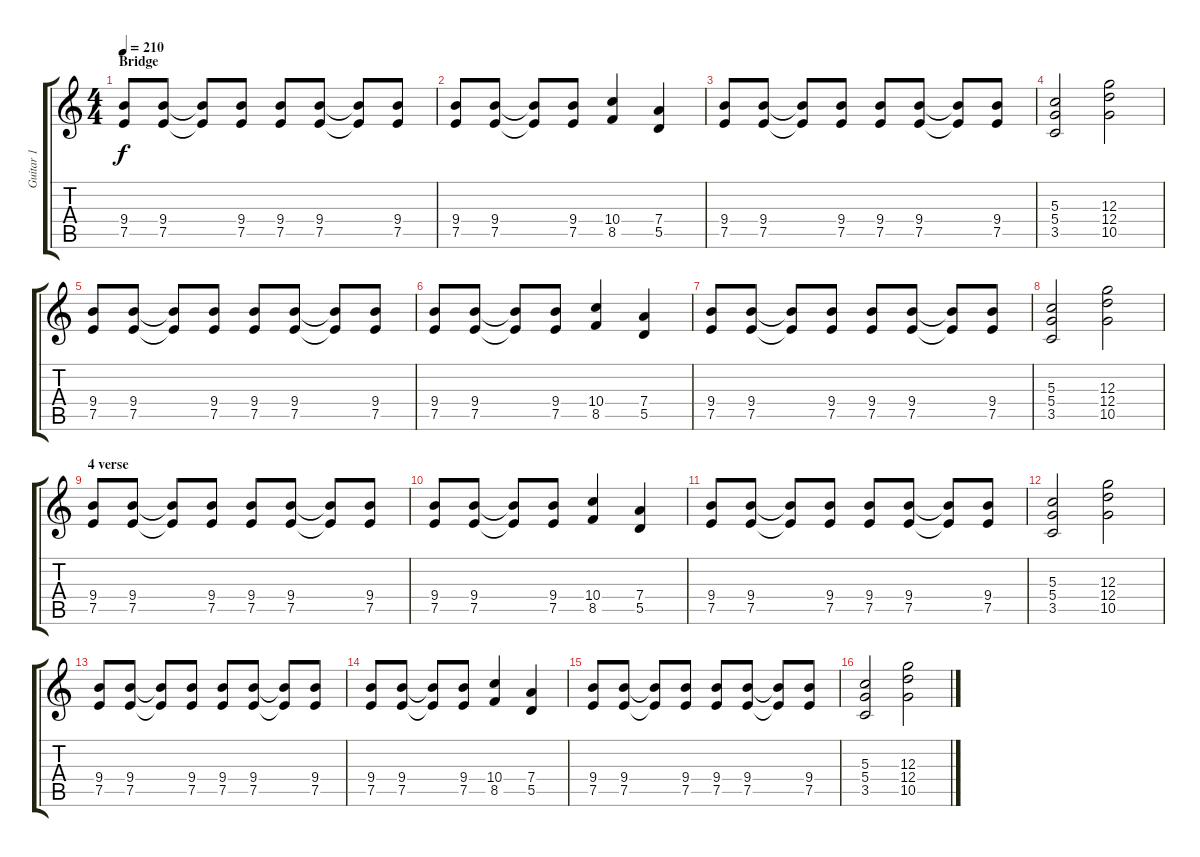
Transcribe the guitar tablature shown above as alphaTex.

\track ("Guitar 1" "Guitar 1") {instrument overdrivenguitar}
\staff {score tabs}
\tuning (E4 B3 G3 D3 A2 E2) {hide}
\ts (4 4)
\section ("" "Bridge")
\tempo 210
\clef g2
\ks c
(9.4 7.5).8{dy f balance 8} (9.4 7.5).8 (9.4{t} 7.5{t}).8 (9.4 7.5).8 (9.4 7.5).8 (9.4 7.5).8 (9.4{t} 7.5{t}).8 (9.4 7.5).8 |
(9.4 7.5).8 (9.4 7.5).8 (9.4{t} 7.5{t}).8 (9.4 7.5).8 (10.4 8.5).4 (7.4 5.5).4 |
(9.4 7.5).8 (9.4 7.5).8 (9.4{t} 7.5{t}).8 (9.4 7.5).8 (9.4 7.5).8 (9.4 7.5).8 (9.4{t} 7.5{t}).8 (9.4 7.5).8 |
(5.3 5.4 3.5).2 (12.3 12.4 10.5).2 |
(9.4 7.5).8 (9.4 7.5).8 (9.4{t} 7.5{t}).8 (9.4 7.5).8 (9.4 7.5).8 (9.4 7.5).8 (9.4{t} 7.5{t}).8 (9.4 7.5).8 |
(9.4 7.5).8 (9.4 7.5).8 (9.4{t} 7.5{t}).8 (9.4 7.5).8 (10.4 8.5).4 (7.4 5.5).4 |
(9.4 7.5).8 (9.4 7.5).8 (9.4{t} 7.5{t}).8 (9.4 7.5).8 (9.4 7.5).8 (9.4 7.5).8 (9.4{t} 7.5{t}).8 (9.4 7.5).8 |
(5.3 5.4 3.5).2 (12.3 12.4 10.5).2 |
\section ("" "4 verse")
(9.4 7.5).8 (9.4 7.5).8 (9.4{t} 7.5{t}).8 (9.4 7.5).8 (9.4 7.5).8 (9.4 7.5).8 (9.4{t} 7.5{t}).8 (9.4 7.5).8 |
(9.4 7.5).8 (9.4 7.5).8 (9.4{t} 7.5{t}).8 (9.4 7.5).8 (10.4 8.5).4 (7.4 5.5).4 |
(9.4 7.5).8 (9.4 7.5).8 (9.4{t} 7.5{t}).8 (9.4 7.5).8 (9.4 7.5).8 (9.4 7.5).8 (9.4{t} 7.5{t}).8 (9.4 7.5).8 |
(5.3 5.4 3.5).2 (12.3 12.4 10.5).2 |
(9.4 7.5).8 (9.4 7.5).8 (9.4{t} 7.5{t}).8 (9.4 7.5).8 (9.4 7.5).8 (9.4 7.5).8 (9.4{t} 7.5{t}).8 (9.4 7.5).8 |
(9.4 7.5).8 (9.4 7.5).8 (9.4{t} 7.5{t}).8 (9.4 7.5).8 (10.4 8.5).4 (7.4 5.5).4 |
(9.4 7.5).8 (9.4 7.5).8 (9.4{t} 7.5{t}).8 (9.4 7.5).8 (9.4 7.5).8 (9.4 7.5).8 (9.4{t} 7.5{t}).8 (9.4 7.5).8 |
(5.3 5.4 3.5).2 (12.3 12.4 10.5).2
